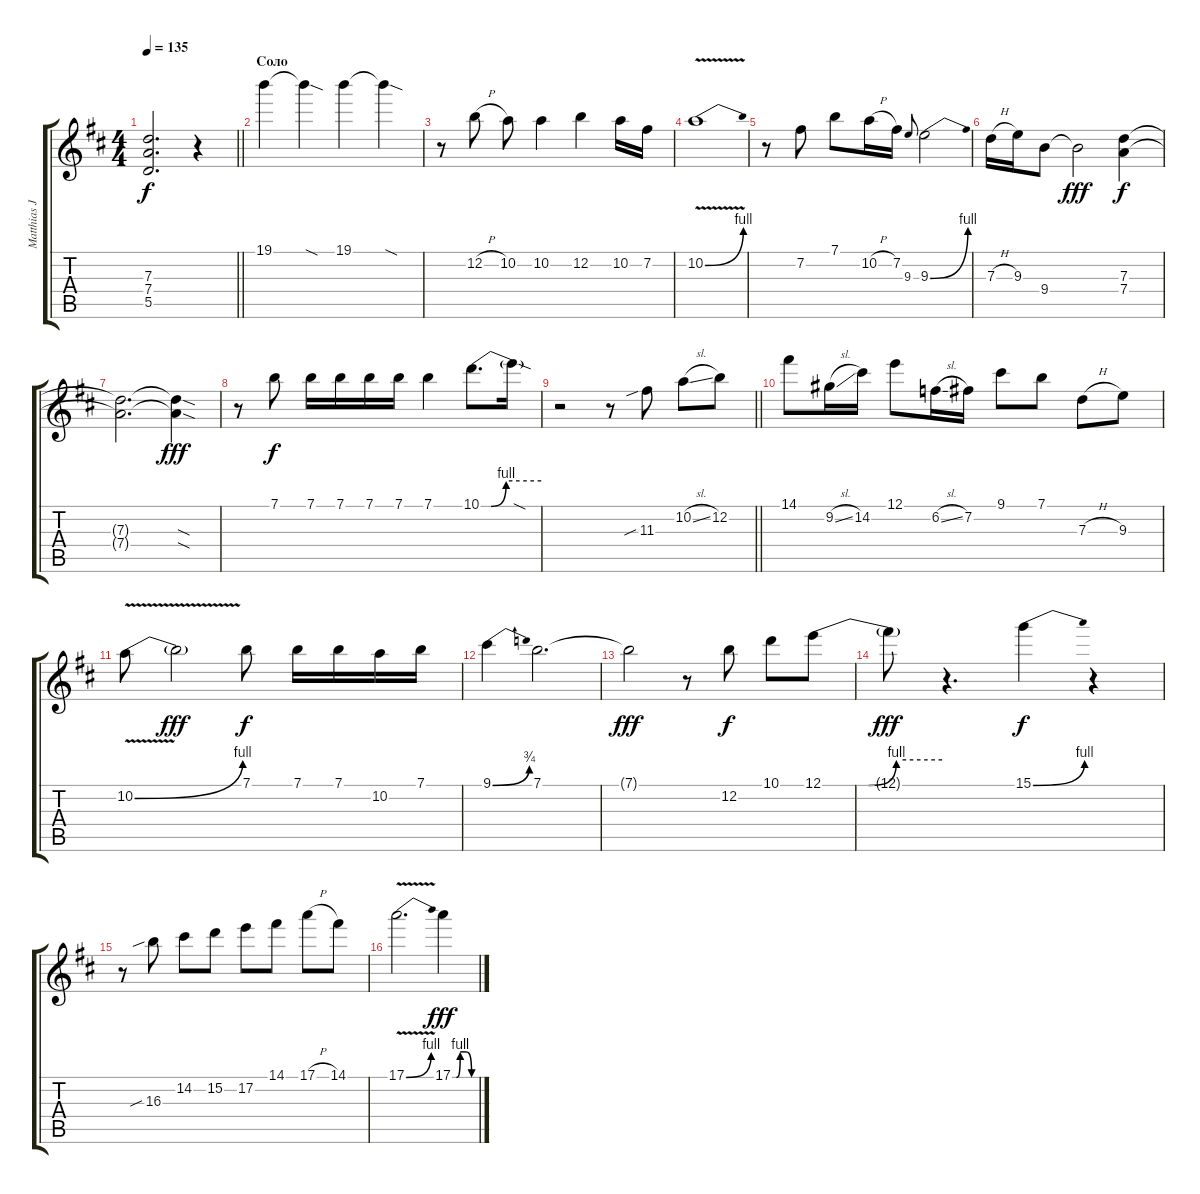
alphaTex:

\track ("Matthias Jabs" "Matthias J") {instrument distortionguitar}
\staff {score tabs}
\tuning (E4 B3 G3 D3 A2 E2) {hide}
\ts (4 4)
\tempo 135
\clef g2
\barLineRight lightlight
\ks d
(7.3{t} 7.4{t} 5.5{t}).2{d dy f} r.4 |
\section ("" "Соло")
19.1.4 19.1{sod t}.4 19.1.4 19.1{sod t}.4 |
r.8 12.2{h}.8 10.2.8 10.2.4 12.2.4 10.2.16 7.2.16 |
10.2{be (bend 0 0 60 4) v}.1 |
r.8 7.2.8 7.1.8 10.2{h}.16 7.2.16 9.3.8{gr onbeat} 9.3{be (bend 0 0 60 4)}.2 |
7.3{h}.16 9.3.16 9.4.8 9.4{t}.2{dy fff} (7.3 7.4).4{dy f} |
(7.3{t} 7.4{t}).2{d} (7.3{sod t} 7.4{sod t}).4{dy fff} |
r.8 7.1.8{dy f} 7.1.16 7.1.16 7.1.16 7.1.16 7.1.4 10.1{be (custom 0 0 10 0 25 4 60 4)}.8{d} 10.1{sod t}.16 |
\barLineRight lightlight
r.2 r.8 11.3{sib}.8 10.2{sl}.8 12.2.8 |
14.1.8 9.2{sl}.16 14.2.16 12.1.8 6.2{sl}.16 7.2.16 9.1.8 7.1.8 7.3{h}.8 9.3.8 |
10.2{be (bend 0 0 60 4) v}.8 10.2{t}.2{dy fff} 7.1.8{dy f} 7.1.16 7.1.16 10.2.16 7.1.16 |
9.1{be (bend 0 0 60 3)}.4 7.1.2{d} |
7.1{t}.2{dy fff} r.8 12.2.8{dy f} 10.1.8 12.1{be (custom 0 0 15 0 23 0 37 4 60 4)}.8 |
12.1{t}.8{dy fff} r.4{d} 15.1{be (bend 0 0 60 4)}.4{dy f} r.4 |
r.8 16.3{sib}.8 14.2.8 15.2.8 17.2.8 14.1.8 17.1{h}.8 14.1.8 |
17.1{be (bend 0 0 60 4) v}.2{d} 17.1{be (custom 0 0 10 0 20 4 35 4 50 0 60 0)}.4{dy fff}
